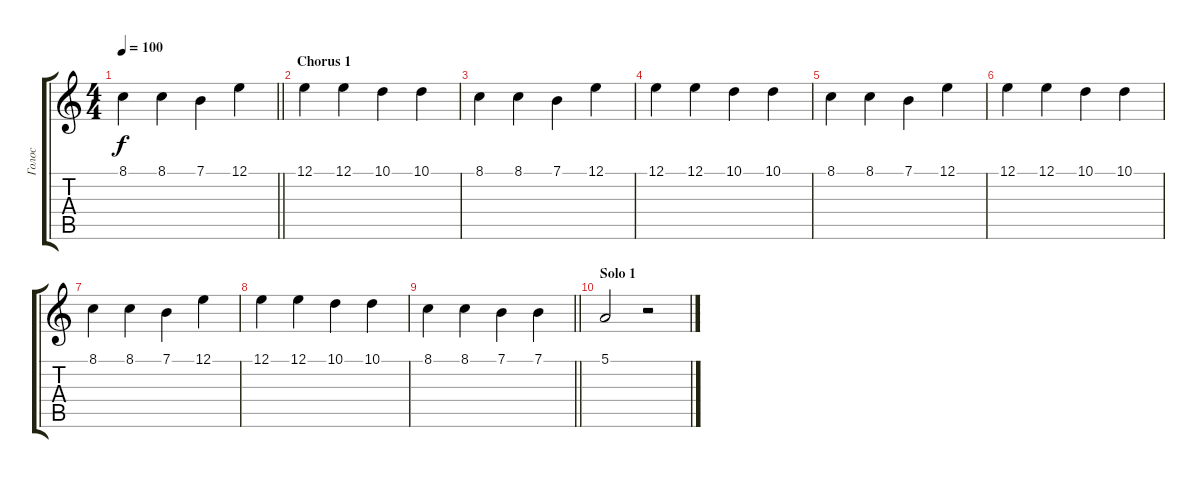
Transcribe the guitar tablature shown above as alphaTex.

\track ("Голос" "Голос") {instrument oboe}
\staff {score tabs}
\tuning (E4 B3 G3 D3 A2 E2) {hide}
\ts (4 4)
\tempo 100
\clef g2
\barLineRight lightlight
\ks c
8.1.4{dy f} 8.1.4 7.1.4 12.1.4 |
\section ("" "Chorus 1")
12.1.4 12.1.4 10.1.4 10.1.4 |
8.1.4 8.1.4 7.1.4 12.1.4 |
12.1.4 12.1.4 10.1.4 10.1.4 |
8.1.4 8.1.4 7.1.4 12.1.4 |
12.1.4 12.1.4 10.1.4 10.1.4 |
8.1.4 8.1.4 7.1.4 12.1.4 |
12.1.4 12.1.4 10.1.4 10.1.4 |
\barLineRight lightlight
8.1.4 8.1.4 7.1.4 7.1.4 |
\section ("" "Solo 1")
5.1.2 r.2
